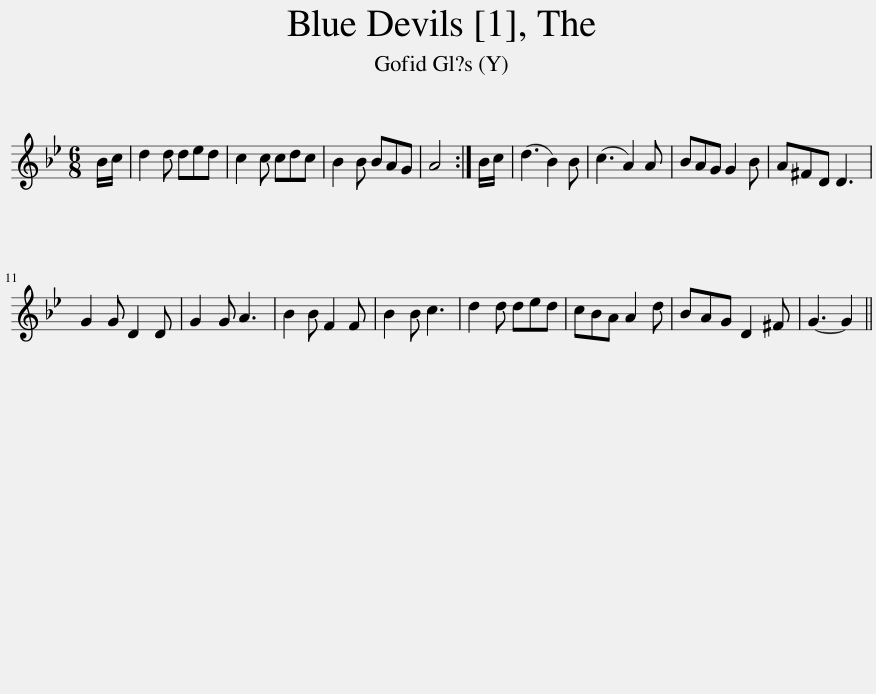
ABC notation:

X:1
L:1/8
M:6/8
I:linebreak $
K:Gmin
V:1 treble
V:1
 B/c/ | d2 d ded | c2 c cdc | B2 B BAG | A4 :| %5
 B/c/ | (d3 B2) B | (c3 A2) A | BAG G2 B | A^FD D3 |$ %10
 G2 G D2 D | G2 G A3 | B2 B F2 F | B2 B c3 | d2 d ded | %15
 cBA A2 d | BAG D2 ^F | G3- G2 || %18
